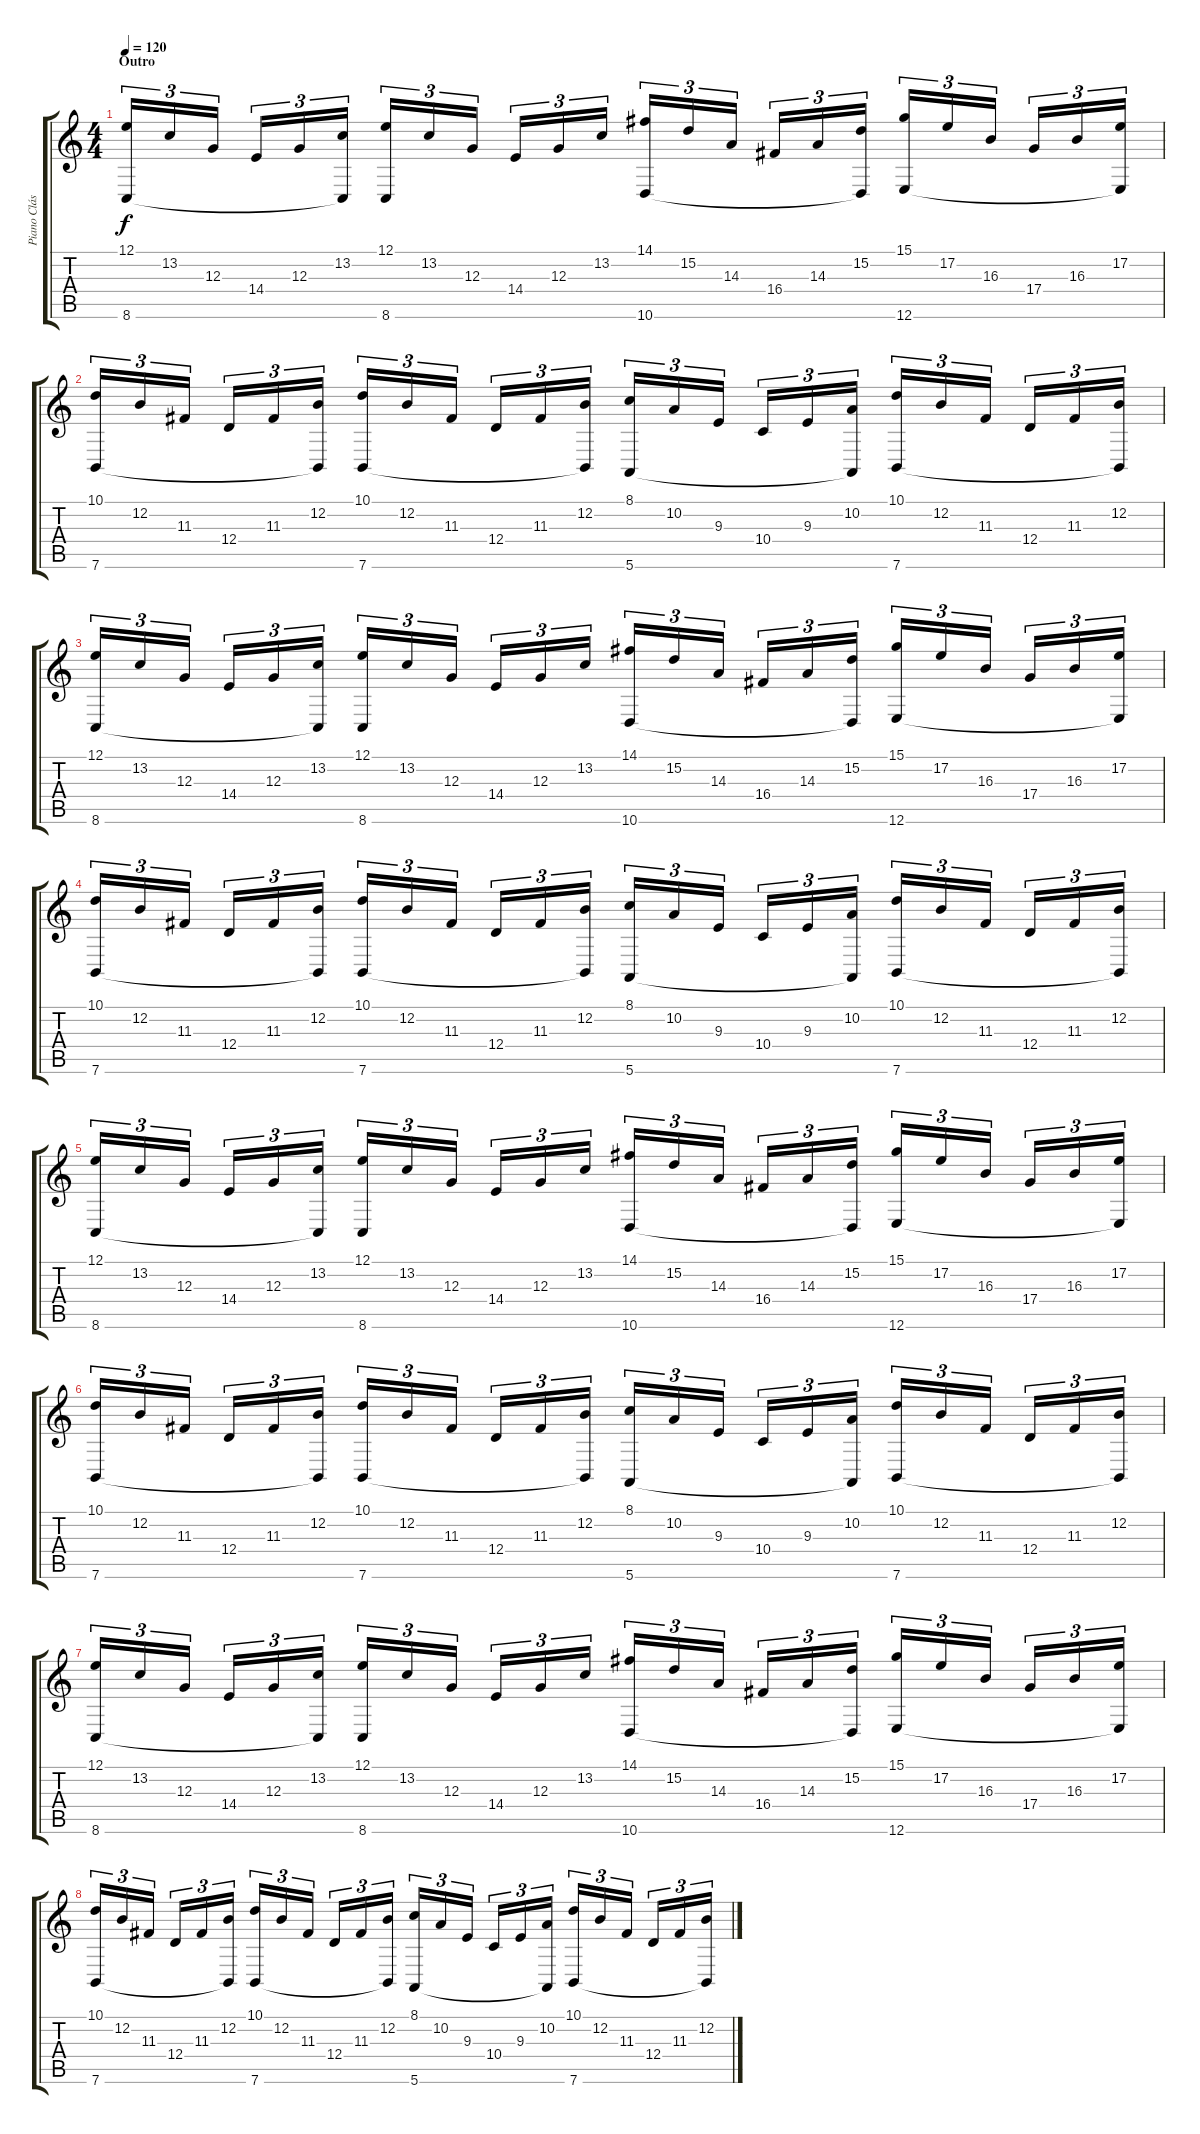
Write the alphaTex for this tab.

\track ("Piano Clássico" "Piano Clás") {instrument brightacousticpiano}
\staff {score tabs}
\tuning (E4 B3 G3 D3 A2 E2) {hide}
\ts (4 4)
\section ("" "Outro")
\tempo 120
\clef g2
\ks c
(12.1 8.6).16{tu (3 2) dy f volume 16} 13.2.16{tu (3 2)} 12.3.16{tu (3 2)} 14.4.16{tu (3 2)} 12.3.16{tu (3 2)} (13.2 8.6{t}).16{tu (3 2)} (12.1 8.6).16{tu (3 2)} 13.2.16{tu (3 2)} 12.3.16{tu (3 2)} 14.4.16{tu (3 2)} 12.3.16{tu (3 2)} 13.2.16{tu (3 2)} (14.1 10.6).16{tu (3 2)} 15.2.16{tu (3 2)} 14.3.16{tu (3 2)} 16.4.16{tu (3 2)} 14.3.16{tu (3 2)} (15.2 10.6{t}).16{tu (3 2)} (15.1 12.6).16{tu (3 2)} 17.2.16{tu (3 2)} 16.3.16{tu (3 2)} 17.4.16{tu (3 2)} 16.3.16{tu (3 2)} (17.2 12.6{t}).16{tu (3 2)} |
(10.1 7.6).16{tu (3 2)} 12.2.16{tu (3 2)} 11.3.16{tu (3 2)} 12.4.16{tu (3 2)} 11.3.16{tu (3 2)} (12.2 7.6{t}).16{tu (3 2)} (10.1 7.6).16{tu (3 2)} 12.2.16{tu (3 2)} 11.3.16{tu (3 2)} 12.4.16{tu (3 2)} 11.3.16{tu (3 2)} (12.2 7.6{t}).16{tu (3 2)} (8.1 5.6).16{tu (3 2)} 10.2.16{tu (3 2)} 9.3.16{tu (3 2)} 10.4.16{tu (3 2)} 9.3.16{tu (3 2)} (10.2 5.6{t}).16{tu (3 2)} (10.1 7.6).16{tu (3 2)} 12.2.16{tu (3 2)} 11.3.16{tu (3 2)} 12.4.16{tu (3 2)} 11.3.16{tu (3 2)} (12.2 7.6{t}).16{tu (3 2)} |
(12.1 8.6).16{tu (3 2) volume 12} 13.2.16{tu (3 2)} 12.3.16{tu (3 2)} 14.4.16{tu (3 2)} 12.3.16{tu (3 2)} (13.2 8.6{t}).16{tu (3 2)} (12.1 8.6).16{tu (3 2)} 13.2.16{tu (3 2)} 12.3.16{tu (3 2)} 14.4.16{tu (3 2)} 12.3.16{tu (3 2)} 13.2.16{tu (3 2)} (14.1 10.6).16{tu (3 2)} 15.2.16{tu (3 2)} 14.3.16{tu (3 2)} 16.4.16{tu (3 2)} 14.3.16{tu (3 2)} (15.2 10.6{t}).16{tu (3 2)} (15.1 12.6).16{tu (3 2)} 17.2.16{tu (3 2)} 16.3.16{tu (3 2)} 17.4.16{tu (3 2)} 16.3.16{tu (3 2)} (17.2 12.6{t}).16{tu (3 2)} |
(10.1 7.6).16{tu (3 2)} 12.2.16{tu (3 2)} 11.3.16{tu (3 2)} 12.4.16{tu (3 2)} 11.3.16{tu (3 2)} (12.2 7.6{t}).16{tu (3 2)} (10.1 7.6).16{tu (3 2)} 12.2.16{tu (3 2)} 11.3.16{tu (3 2)} 12.4.16{tu (3 2)} 11.3.16{tu (3 2)} (12.2 7.6{t}).16{tu (3 2)} (8.1 5.6).16{tu (3 2)} 10.2.16{tu (3 2)} 9.3.16{tu (3 2)} 10.4.16{tu (3 2)} 9.3.16{tu (3 2)} (10.2 5.6{t}).16{tu (3 2)} (10.1 7.6).16{tu (3 2)} 12.2.16{tu (3 2)} 11.3.16{tu (3 2)} 12.4.16{tu (3 2)} 11.3.16{tu (3 2)} (12.2 7.6{t}).16{tu (3 2)} |
(12.1 8.6).16{tu (3 2) volume 8} 13.2.16{tu (3 2)} 12.3.16{tu (3 2)} 14.4.16{tu (3 2)} 12.3.16{tu (3 2)} (13.2 8.6{t}).16{tu (3 2)} (12.1 8.6).16{tu (3 2)} 13.2.16{tu (3 2)} 12.3.16{tu (3 2)} 14.4.16{tu (3 2)} 12.3.16{tu (3 2)} 13.2.16{tu (3 2)} (14.1 10.6).16{tu (3 2)} 15.2.16{tu (3 2)} 14.3.16{tu (3 2)} 16.4.16{tu (3 2)} 14.3.16{tu (3 2)} (15.2 10.6{t}).16{tu (3 2)} (15.1 12.6).16{tu (3 2)} 17.2.16{tu (3 2)} 16.3.16{tu (3 2)} 17.4.16{tu (3 2)} 16.3.16{tu (3 2)} (17.2 12.6{t}).16{tu (3 2)} |
(10.1 7.6).16{tu (3 2)} 12.2.16{tu (3 2)} 11.3.16{tu (3 2)} 12.4.16{tu (3 2)} 11.3.16{tu (3 2)} (12.2 7.6{t}).16{tu (3 2)} (10.1 7.6).16{tu (3 2)} 12.2.16{tu (3 2)} 11.3.16{tu (3 2)} 12.4.16{tu (3 2)} 11.3.16{tu (3 2)} (12.2 7.6{t}).16{tu (3 2)} (8.1 5.6).16{tu (3 2)} 10.2.16{tu (3 2)} 9.3.16{tu (3 2)} 10.4.16{tu (3 2)} 9.3.16{tu (3 2)} (10.2 5.6{t}).16{tu (3 2)} (10.1 7.6).16{tu (3 2)} 12.2.16{tu (3 2)} 11.3.16{tu (3 2)} 12.4.16{tu (3 2)} 11.3.16{tu (3 2)} (12.2 7.6{t}).16{tu (3 2)} |
(12.1 8.6).16{tu (3 2) volume 6} 13.2.16{tu (3 2)} 12.3.16{tu (3 2)} 14.4.16{tu (3 2)} 12.3.16{tu (3 2)} (13.2 8.6{t}).16{tu (3 2)} (12.1 8.6).16{tu (3 2)} 13.2.16{tu (3 2)} 12.3.16{tu (3 2)} 14.4.16{tu (3 2)} 12.3.16{tu (3 2)} 13.2.16{tu (3 2)} (14.1 10.6).16{tu (3 2)} 15.2.16{tu (3 2)} 14.3.16{tu (3 2)} 16.4.16{tu (3 2)} 14.3.16{tu (3 2)} (15.2 10.6{t}).16{tu (3 2)} (15.1 12.6).16{tu (3 2)} 17.2.16{tu (3 2)} 16.3.16{tu (3 2)} 17.4.16{tu (3 2)} 16.3.16{tu (3 2)} (17.2 12.6{t}).16{tu (3 2)} |
(10.1 7.6).16{tu (3 2)} 12.2.16{tu (3 2)} 11.3.16{tu (3 2)} 12.4.16{tu (3 2)} 11.3.16{tu (3 2)} (12.2 7.6{t}).16{tu (3 2)} (10.1 7.6).16{tu (3 2)} 12.2.16{tu (3 2)} 11.3.16{tu (3 2)} 12.4.16{tu (3 2)} 11.3.16{tu (3 2)} (12.2 7.6{t}).16{tu (3 2)} (8.1 5.6).16{tu (3 2)} 10.2.16{tu (3 2)} 9.3.16{tu (3 2)} 10.4.16{tu (3 2)} 9.3.16{tu (3 2)} (10.2 5.6{t}).16{tu (3 2)} (10.1 7.6).16{tu (3 2)} 12.2.16{tu (3 2)} 11.3.16{tu (3 2)} 12.4.16{tu (3 2)} 11.3.16{tu (3 2)} (12.2 7.6{t}).16{tu (3 2)}
